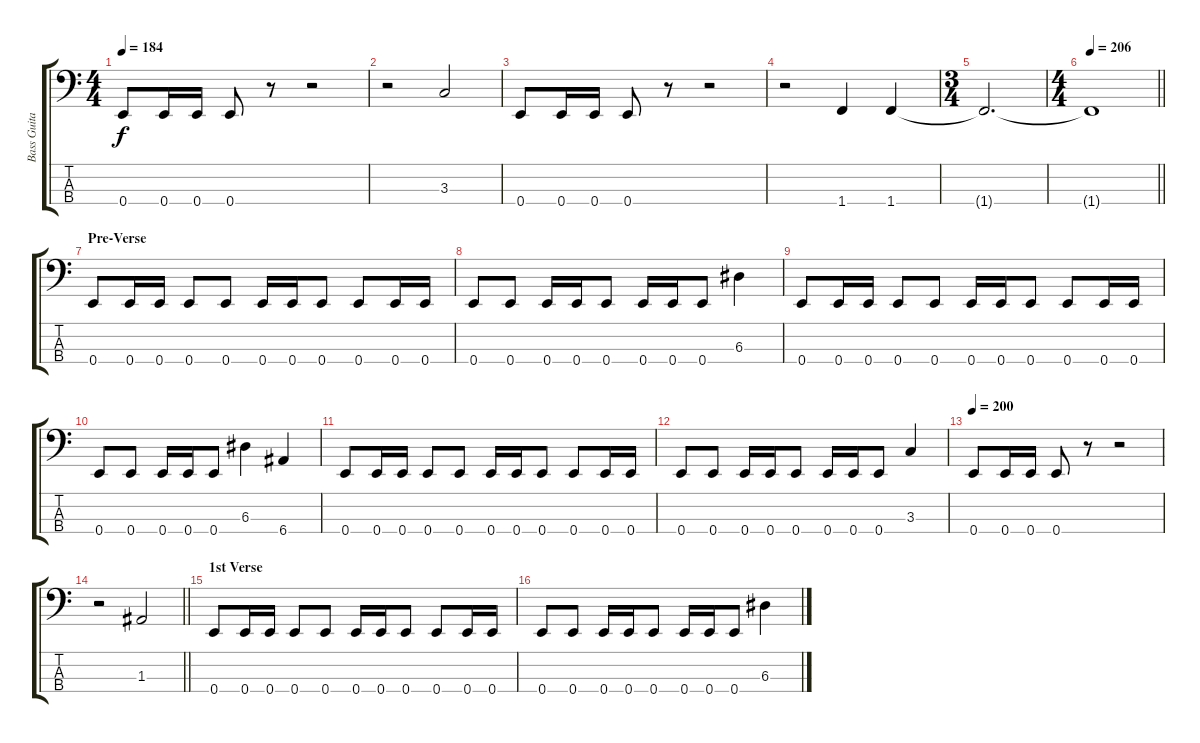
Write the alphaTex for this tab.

\track ("Bass Guitar" "Bass Guita") {instrument electricbassfinger}
\staff {score tabs}
\tuning (G2 D2 A1 E1) {hide}
\ts (4 4)
\tempo 184
\clef f4
\ks c
0.4.8{dy f} 0.4.16 0.4.16 0.4.8 r.8 r.2 |
r.2 3.3.2 |
0.4.8 0.4.16 0.4.16 0.4.8 r.8 r.2 |
r.2 1.4.4 1.4.4 |
\ts (3 4)
1.4{t}.2{d} |
\ts (4 4)
\tempo 206
\barLineRight lightlight
1.4{t}.1 |
\section ("" "Pre-Verse")
0.4.8 0.4.16 0.4.16 0.4.8 0.4.8 0.4.16 0.4.16 0.4.8 0.4.8 0.4.16 0.4.16 |
0.4.8 0.4.8 0.4.16 0.4.16 0.4.8 0.4.16 0.4.16 0.4.8 6.3.4 |
0.4.8 0.4.16 0.4.16 0.4.8 0.4.8 0.4.16 0.4.16 0.4.8 0.4.8 0.4.16 0.4.16 |
0.4.8 0.4.8 0.4.16 0.4.16 0.4.8 6.3.4 6.4.4 |
0.4.8 0.4.16 0.4.16 0.4.8 0.4.8 0.4.16 0.4.16 0.4.8 0.4.8 0.4.16 0.4.16 |
0.4.8 0.4.8 0.4.16 0.4.16 0.4.8 0.4.16 0.4.16 0.4.8 3.3.4 |
\tempo 200
0.4.8 0.4.16 0.4.16 0.4.8 r.8 r.2 |
\barLineRight lightlight
r.2 1.3.2 |
\section ("" "1st Verse")
0.4.8 0.4.16 0.4.16 0.4.8 0.4.8 0.4.16 0.4.16 0.4.8 0.4.8 0.4.16 0.4.16 |
0.4.8 0.4.8 0.4.16 0.4.16 0.4.8 0.4.16 0.4.16 0.4.8 6.3.4
